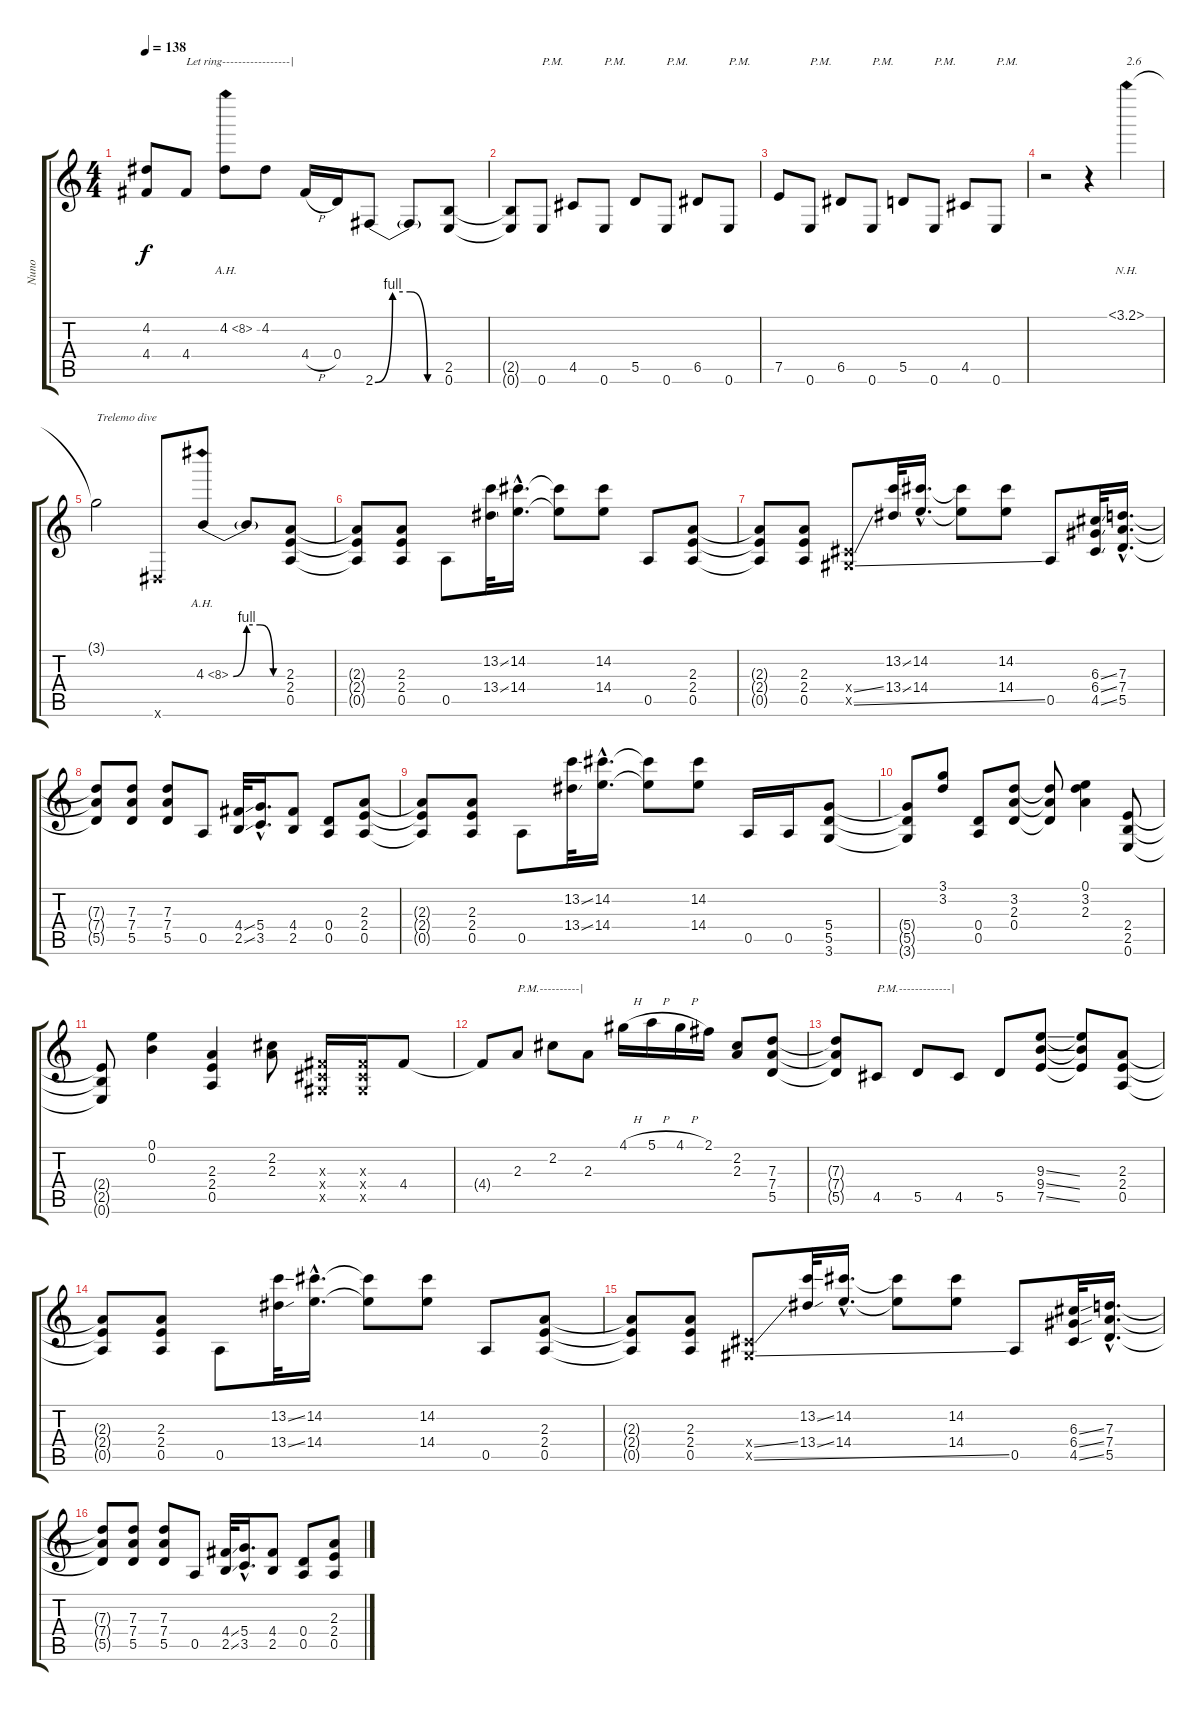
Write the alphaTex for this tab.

\track ("Nuno" "Nuno") {instrument overdrivenguitar}
\staff {score tabs}
\tuning (E4 B3 G3 D3 A2 E2) {hide}
\ts (4 4)
\tempo 138
\clef g2
\ks c
(4.2{t} 4.4{t}).8{dy f} 4.4.8{txt "Let ring-----------------|"} 4.2{ah 4}.8 4.2.8 4.4{h}.16 0.4.16 2.6{be (custom 0 0 15 4 30 4 45 0 60 0)}.8 2.6{t}.8 (2.5 0.6).8 |
(2.5{t} 0.6{t}).8 0.6.8{txt "P.M."} 4.5.8 0.6.8{txt "P.M."} 5.5.8 0.6.8{txt "P.M."} 6.5.8 0.6.8{txt "P.M."} |
7.5.8 0.6.8{txt "P.M."} 6.5.8 0.6.8{txt "P.M."} 5.5.8 0.6.8{txt "P.M."} 4.5.8 0.6.8{txt "P.M."} |
r.2 r.4 3.1{nh}.4{txt "2.6"} |
3.1{t}.2{txt "Trelemo dive"} -1.6{x}.8 4.3{be (custom 0 0 15 4 30 4 45 0 60 0) ah 4}.8 4.3{t}.8 (2.3 2.4 0.5).8 |
(2.3{t} 2.4{t} 0.5{t}).8 (2.3 2.4 0.5).8 0.5.8 (13.2{ss} 13.4{ss}).32 (14.2{hac} 14.4{hac}).16{d} (14.2{t} 14.4{t}).8 (14.2 14.4).8 0.5.8 (2.3 2.4 0.5).8 |
(2.3{t} 2.4{t} 0.5{t}).8 (2.3 2.4 0.5).8 (-1.4{ss x} -1.5{ss x}).8 (13.2{ss} 13.4{ss}).32 (14.2{hac} 14.4{hac}).16{d} (14.2{t} 14.4{t}).8 (14.2 14.4).8 0.5.8 (6.3{ss} 6.4{ss} 4.5{ss}).32 (7.3{hac} 7.4{hac} 5.5{hac}).16{d} |
(7.3{t} 7.4{t} 5.5{t}).8 (7.3 7.4 5.5).8 (7.3 7.4 5.5).8 0.5.8 (4.4{ss} 2.5{ss}).32 (5.4{hac} 3.5{hac}).16{d} (4.4 2.5).8 (0.4 0.5).8 (2.3 2.4 0.5).8 |
(2.3{t} 2.4{t} 0.5{t}).8 (2.3 2.4 0.5).8 0.5.8 (13.2{ss} 13.4{ss}).32 (14.2{hac} 14.4{hac}).16{d} (14.2{t} 14.4{t}).8 (14.2 14.4).8 0.5.16 0.5.16 (5.4 5.5 3.6).8 |
(5.4{t} 5.5{t} 3.6{t}).8 (3.1 3.2).8 (0.4 0.5).8 (3.2 2.3 0.4).8 (3.2{t} 2.3{t} 0.4{t}).8 (0.1 3.2 2.3).4 (2.4 2.5 0.6).8 |
(2.4{t} 2.5{t} 0.6{t}).8 (0.1 0.2).4 (2.3 2.4 0.5).4 (2.2 2.3).8 (-1.3{x} -1.4{x} -1.5{x}).16 (-1.3{x} -1.4{x} -1.5{x}).16 4.4.8 |
4.4{t}.8 2.3.8{txt "P.M.----------|"} 2.2.8 2.3.8 4.1{h}.16 5.1{h}.16 4.1{h}.16 2.1.16 (2.2 2.3).8 (7.3 7.4 5.5).8 |
(7.3{t} 7.4{t} 5.5{t}).8 4.5.8{txt "P.M.-------------|"} 5.5.8 4.5.8 5.5.8 (9.3{ss} 9.4{ss} 7.5{ss}).8 (9.3{t} 9.4{t} 7.5{t}).8 (2.3 2.4 0.5).8 |
(2.3{t} 2.4{t} 0.5{t}).8 (2.3 2.4 0.5).8 0.5.8 (13.2{ss} 13.4{ss}).32 (14.2{hac} 14.4{hac}).16{d} (14.2{t} 14.4{t}).8 (14.2 14.4).8 0.5.8 (2.3 2.4 0.5).8 |
(2.3{t} 2.4{t} 0.5{t}).8 (2.3 2.4 0.5).8 (-1.4{ss x} -1.5{ss x}).8 (13.2{ss} 13.4{ss}).32 (14.2{hac} 14.4{hac}).16{d} (14.2{t} 14.4{t}).8 (14.2 14.4).8 0.5.8 (6.3{ss} 6.4{ss} 4.5{ss}).32 (7.3{hac} 7.4{hac} 5.5{hac}).16{d} |
(7.3{t} 7.4{t} 5.5{t}).8 (7.3 7.4 5.5).8 (7.3 7.4 5.5).8 0.5.8 (4.4{ss} 2.5{ss}).32 (5.4{hac} 3.5{hac}).16{d} (4.4 2.5).8 (0.4 0.5).8 (2.3 2.4 0.5).8
